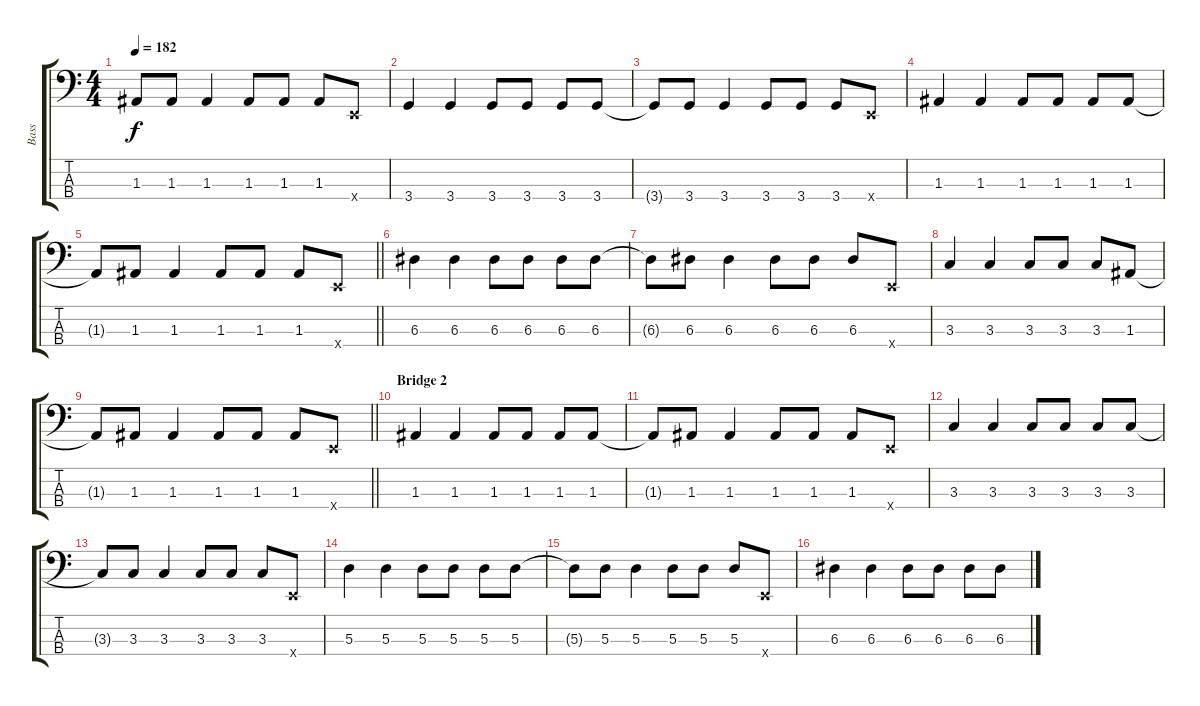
\track ("Bass" "Bass") {instrument electricbasspick}
\staff {score tabs}
\tuning (G2 D2 A1 E1) {hide}
\ts (4 4)
\tempo 182
\clef f4
\ks c
1.3{t}.8{dy f} 1.3.8 1.3.4 1.3.8 1.3.8 1.3.8 0.4{x}.8 |
3.4.4 3.4.4 3.4.8 3.4.8 3.4.8 3.4.8 |
3.4{t}.8 3.4.8 3.4.4 3.4.8 3.4.8 3.4.8 0.4{x}.8 |
1.3.4 1.3.4 1.3.8 1.3.8 1.3.8 1.3.8 |
\barLineRight lightlight
1.3{t}.8 1.3.8 1.3.4 1.3.8 1.3.8 1.3.8 0.4{x}.8 |
6.3.4 6.3.4 6.3.8 6.3.8 6.3.8 6.3.8 |
6.3{t}.8 6.3.8 6.3.4 6.3.8 6.3.8 6.3.8 0.4{x}.8 |
3.3.4 3.3.4 3.3.8 3.3.8 3.3.8 1.3.8 |
\barLineRight lightlight
1.3{t}.8 1.3.8 1.3.4 1.3.8 1.3.8 1.3.8 0.4{x}.8 |
\section ("" "Bridge 2")
1.3.4 1.3.4 1.3.8 1.3.8 1.3.8 1.3.8 |
1.3{t}.8 1.3.8 1.3.4 1.3.8 1.3.8 1.3.8 0.4{x}.8 |
3.3.4 3.3.4 3.3.8 3.3.8 3.3.8 3.3.8 |
3.3{t}.8 3.3.8 3.3.4 3.3.8 3.3.8 3.3.8 0.4{x}.8 |
5.3.4 5.3.4 5.3.8 5.3.8 5.3.8 5.3.8 |
5.3{t}.8 5.3.8 5.3.4 5.3.8 5.3.8 5.3.8 0.4{x}.8 |
6.3.4 6.3.4 6.3.8 6.3.8 6.3.8 6.3.8
